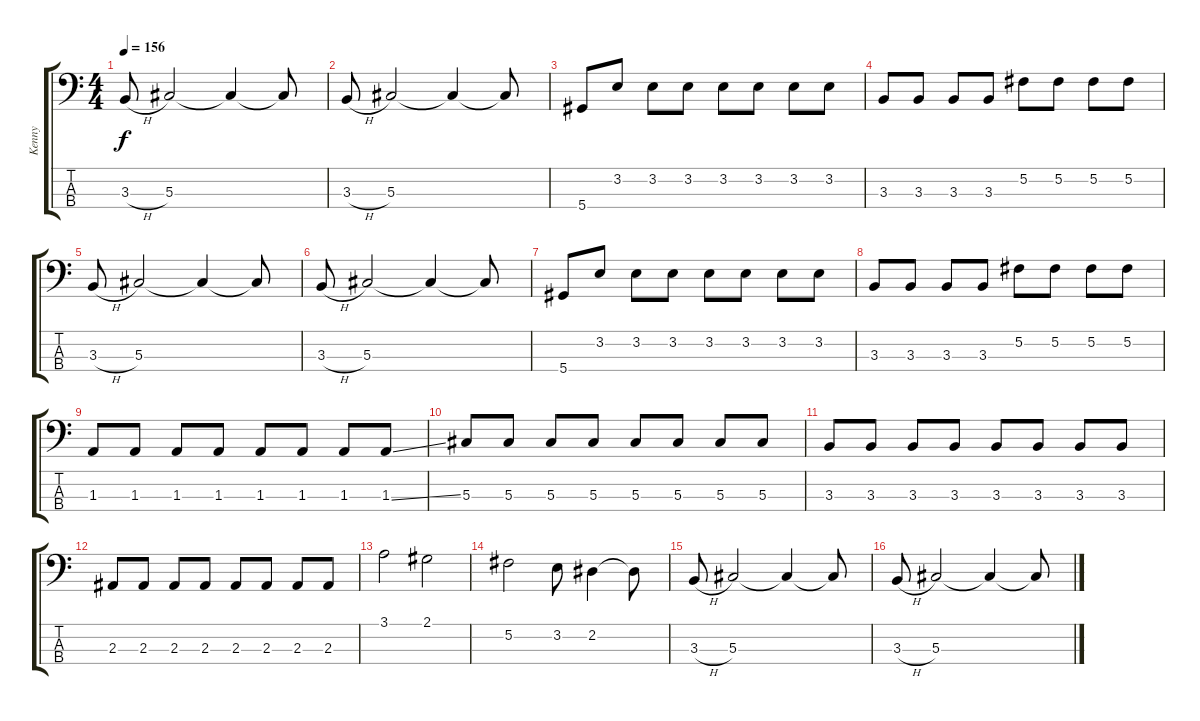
\track ("Kenny" "Kenny") {instrument electricbasspick}
\staff {score tabs}
\tuning (Gb2 Db2 Ab1 Eb1) {hide}
\ts (4 4)
\tempo 156
\clef f4
\ks c
3.3{h}.8{dy f} 5.3.2 5.3{t}.4 5.3{t}.8 |
3.3{h}.8 5.3.2 5.3{t}.4 5.3{t}.8 |
5.4.8 3.2.8 3.2.8 3.2.8 3.2.8 3.2.8 3.2.8 3.2.8 |
3.3.8 3.3.8 3.3.8 3.3.8 5.2.8 5.2.8 5.2.8 5.2.8 |
3.3{h}.8 5.3.2 5.3{t}.4 5.3{t}.8 |
3.3{h}.8 5.3.2 5.3{t}.4 5.3{t}.8 |
5.4.8 3.2.8 3.2.8 3.2.8 3.2.8 3.2.8 3.2.8 3.2.8 |
3.3.8 3.3.8 3.3.8 3.3.8 5.2.8 5.2.8 5.2.8 5.2.8 |
1.3.8 1.3.8 1.3.8 1.3.8 1.3.8 1.3.8 1.3.8 1.3{ss}.8 |
5.3.8 5.3.8 5.3.8 5.3.8 5.3.8 5.3.8 5.3.8 5.3.8 |
3.3.8 3.3.8 3.3.8 3.3.8 3.3.8 3.3.8 3.3.8 3.3.8 |
2.3.8 2.3.8 2.3.8 2.3.8 2.3.8 2.3.8 2.3.8 2.3.8 |
3.1.2 2.1.2 |
5.2.2 3.2.8 2.2.4 2.2{t}.8 |
3.3{h}.8 5.3.2 5.3{t}.4 5.3{t}.8 |
3.3{h}.8 5.3.2 5.3{t}.4 5.3{t}.8
